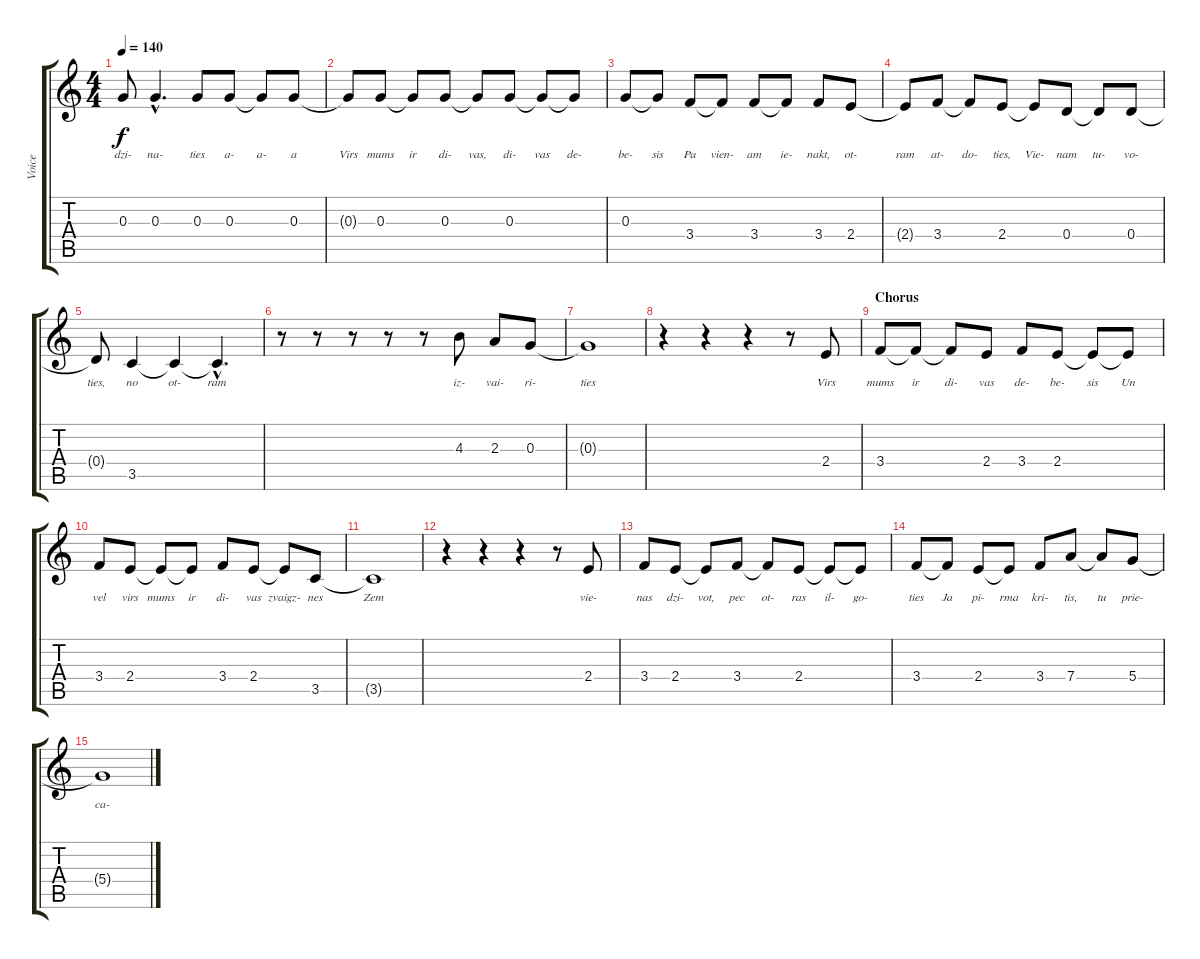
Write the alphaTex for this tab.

\track ("Voice" "Voice") {instrument acousticguitarsteel}
\staff {score tabs}
\tuning (E4 B3 G3 D3 A2 E2) {hide}
\ts (4 4)
\tempo 140
\clef g2
\ks c
0.3.8{lyrics (0 "dzi-") lyrics (1 "") lyrics (2 "") lyrics (3 "") lyrics (4 "") dy f} 0.3{hac}.4{d lyrics (0 "na-") lyrics (1 "") lyrics (2 "") lyrics (3 "") lyrics (4 "")} 0.3.8{lyrics (0 "ties") lyrics (1 "") lyrics (2 "") lyrics (3 "") lyrics (4 "")} 0.3.8{lyrics (0 "a-") lyrics (1 "") lyrics (2 "") lyrics (3 "") lyrics (4 "")} 0.3{t}.8{lyrics (0 "a-") lyrics (1 "") lyrics (2 "") lyrics (3 "") lyrics (4 "")} 0.3.8{lyrics (0 "a") lyrics (1 "") lyrics (2 "") lyrics (3 "") lyrics (4 "")} |
0.3{t}.8{lyrics (0 "Virs") lyrics (1 "") lyrics (2 "") lyrics (3 "") lyrics (4 "")} 0.3.8{lyrics (0 "mums") lyrics (1 "") lyrics (2 "") lyrics (3 "") lyrics (4 "")} 0.3{t}.8{lyrics (0 "ir") lyrics (1 "") lyrics (2 "") lyrics (3 "") lyrics (4 "")} 0.3.8{lyrics (0 "di-") lyrics (1 "") lyrics (2 "") lyrics (3 "") lyrics (4 "")} 0.3{t}.8{lyrics (0 "vas,") lyrics (1 "") lyrics (2 "") lyrics (3 "") lyrics (4 "")} 0.3.8{lyrics (0 "di-") lyrics (1 "") lyrics (2 "") lyrics (3 "") lyrics (4 "")} 0.3{t}.8{lyrics (0 "vas") lyrics (1 "") lyrics (2 "") lyrics (3 "") lyrics (4 "")} 0.3{t}.8{lyrics (0 "de-") lyrics (1 "") lyrics (2 "") lyrics (3 "") lyrics (4 "")} |
0.3.8{lyrics (0 "be-") lyrics (1 "") lyrics (2 "") lyrics (3 "") lyrics (4 "")} 0.3{t}.8{lyrics (0 "sis") lyrics (1 "") lyrics (2 "") lyrics (3 "") lyrics (4 "")} 3.4.8{lyrics (0 "Pa") lyrics (1 "") lyrics (2 "") lyrics (3 "") lyrics (4 "")} 3.4{t}.8{lyrics (0 "vien-") lyrics (1 "") lyrics (2 "") lyrics (3 "") lyrics (4 "")} 3.4.8{lyrics (0 "am") lyrics (1 "") lyrics (2 "") lyrics (3 "") lyrics (4 "")} 3.4{t}.8{lyrics (0 "ie-") lyrics (1 "") lyrics (2 "") lyrics (3 "") lyrics (4 "")} 3.4.8{lyrics (0 "nakt,") lyrics (1 "") lyrics (2 "") lyrics (3 "") lyrics (4 "")} 2.4.8{lyrics (0 "ot-") lyrics (1 "") lyrics (2 "") lyrics (3 "") lyrics (4 "")} |
2.4{t}.8{lyrics (0 "ram") lyrics (1 "") lyrics (2 "") lyrics (3 "") lyrics (4 "")} 3.4.8{lyrics (0 "at-") lyrics (1 "") lyrics (2 "") lyrics (3 "") lyrics (4 "")} 3.4{t}.8{lyrics (0 "do-") lyrics (1 "") lyrics (2 "") lyrics (3 "") lyrics (4 "")} 2.4.8{lyrics (0 "ties,") lyrics (1 "") lyrics (2 "") lyrics (3 "") lyrics (4 "")} 2.4{t}.8{lyrics (0 "Vie-") lyrics (1 "") lyrics (2 "") lyrics (3 "") lyrics (4 "")} 0.4.8{lyrics (0 "nam") lyrics (1 "") lyrics (2 "") lyrics (3 "") lyrics (4 "")} 0.4{t}.8{lyrics (0 "tu-") lyrics (1 "") lyrics (2 "") lyrics (3 "") lyrics (4 "")} 0.4.8{lyrics (0 "vo-") lyrics (1 "") lyrics (2 "") lyrics (3 "") lyrics (4 "")} |
0.4{t}.8{lyrics (0 "ties,") lyrics (1 "") lyrics (2 "") lyrics (3 "") lyrics (4 "")} 3.5.4{lyrics (0 "no") lyrics (1 "") lyrics (2 "") lyrics (3 "") lyrics (4 "")} 3.5{t}.4{lyrics (0 "ot-") lyrics (1 "") lyrics (2 "") lyrics (3 "") lyrics (4 "")} 3.5{hac t}.4{d lyrics (0 "ram") lyrics (1 "") lyrics (2 "") lyrics (3 "") lyrics (4 "")} |
r.8 r.8 r.8 r.8 r.8 4.3.8{lyrics (0 "iz-") lyrics (1 "") lyrics (2 "") lyrics (3 "") lyrics (4 "")} 2.3.8{lyrics (0 "vai-") lyrics (1 "") lyrics (2 "") lyrics (3 "") lyrics (4 "")} 0.3.8{lyrics (0 "ri-") lyrics (1 "") lyrics (2 "") lyrics (3 "") lyrics (4 "")} |
0.3{t}.1{lyrics (0 "ties") lyrics (1 "") lyrics (2 "") lyrics (3 "") lyrics (4 "")} |
r.4 r.4 r.4 r.8 2.4.8{lyrics (0 "Virs") lyrics (1 "") lyrics (2 "") lyrics (3 "") lyrics (4 "")} |
\section ("" "Chorus")
3.4.8{lyrics (0 "mums") lyrics (1 "") lyrics (2 "") lyrics (3 "") lyrics (4 "")} 3.4{t}.8{lyrics (0 "ir") lyrics (1 "") lyrics (2 "") lyrics (3 "") lyrics (4 "")} 3.4{t}.8{lyrics (0 "di-") lyrics (1 "") lyrics (2 "") lyrics (3 "") lyrics (4 "")} 2.4.8{lyrics (0 "vas") lyrics (1 "") lyrics (2 "") lyrics (3 "") lyrics (4 "")} 3.4.8{lyrics (0 "de-") lyrics (1 "") lyrics (2 "") lyrics (3 "") lyrics (4 "")} 2.4.8{lyrics (0 "be-") lyrics (1 "") lyrics (2 "") lyrics (3 "") lyrics (4 "")} 2.4{t}.8{lyrics (0 "sis") lyrics (1 "") lyrics (2 "") lyrics (3 "") lyrics (4 "")} 2.4{t}.8{lyrics (0 "Un") lyrics (1 "") lyrics (2 "") lyrics (3 "") lyrics (4 "")} |
3.4.8{lyrics (0 "vel") lyrics (1 "") lyrics (2 "") lyrics (3 "") lyrics (4 "")} 2.4.8{lyrics (0 "virs") lyrics (1 "") lyrics (2 "") lyrics (3 "") lyrics (4 "")} 2.4{t}.8{lyrics (0 "mums") lyrics (1 "") lyrics (2 "") lyrics (3 "") lyrics (4 "")} 2.4{t}.8{lyrics (0 "ir") lyrics (1 "") lyrics (2 "") lyrics (3 "") lyrics (4 "")} 3.4.8{lyrics (0 "di-") lyrics (1 "") lyrics (2 "") lyrics (3 "") lyrics (4 "")} 2.4.8{lyrics (0 "vas") lyrics (1 "") lyrics (2 "") lyrics (3 "") lyrics (4 "")} 2.4{t}.8{lyrics (0 "zvaigz-") lyrics (1 "") lyrics (2 "") lyrics (3 "") lyrics (4 "")} 3.5.8{lyrics (0 "nes") lyrics (1 "") lyrics (2 "") lyrics (3 "") lyrics (4 "")} |
3.5{t}.1{lyrics (0 "Zem") lyrics (1 "") lyrics (2 "") lyrics (3 "") lyrics (4 "")} |
r.4 r.4 r.4 r.8 2.4.8{lyrics (0 "vie-") lyrics (1 "") lyrics (2 "") lyrics (3 "") lyrics (4 "")} |
3.4.8{lyrics (0 "nas") lyrics (1 "") lyrics (2 "") lyrics (3 "") lyrics (4 "")} 2.4.8{lyrics (0 "dzi-") lyrics (1 "") lyrics (2 "") lyrics (3 "") lyrics (4 "")} 2.4{t}.8{lyrics (0 "vot,") lyrics (1 "") lyrics (2 "") lyrics (3 "") lyrics (4 "")} 3.4.8{lyrics (0 "pec") lyrics (1 "") lyrics (2 "") lyrics (3 "") lyrics (4 "")} 3.4{t}.8{lyrics (0 "ot-") lyrics (1 "") lyrics (2 "") lyrics (3 "") lyrics (4 "")} 2.4.8{lyrics (0 "ras") lyrics (1 "") lyrics (2 "") lyrics (3 "") lyrics (4 "")} 2.4{t}.8{lyrics (0 "il-") lyrics (1 "") lyrics (2 "") lyrics (3 "") lyrics (4 "")} 2.4{t}.8{lyrics (0 "go-") lyrics (1 "") lyrics (2 "") lyrics (3 "") lyrics (4 "")} |
3.4.8{lyrics (0 "ties") lyrics (1 "") lyrics (2 "") lyrics (3 "") lyrics (4 "")} 3.4{t}.8{lyrics (0 "Ja") lyrics (1 "") lyrics (2 "") lyrics (3 "") lyrics (4 "")} 2.4.8{lyrics (0 "pi-") lyrics (1 "") lyrics (2 "") lyrics (3 "") lyrics (4 "")} 2.4{t}.8{lyrics (0 "rma") lyrics (1 "") lyrics (2 "") lyrics (3 "") lyrics (4 "")} 3.4.8{lyrics (0 "kri-") lyrics (1 "") lyrics (2 "") lyrics (3 "") lyrics (4 "")} 7.4.8{lyrics (0 "tis,") lyrics (1 "") lyrics (2 "") lyrics (3 "") lyrics (4 "")} 7.4{t}.8{lyrics (0 "tu") lyrics (1 "") lyrics (2 "") lyrics (3 "") lyrics (4 "")} 5.4.8{lyrics (0 "prie-") lyrics (1 "") lyrics (2 "") lyrics (3 "") lyrics (4 "")} |
5.4{t}.1{lyrics (0 "ca-") lyrics (1 "") lyrics (2 "") lyrics (3 "") lyrics (4 "")}
